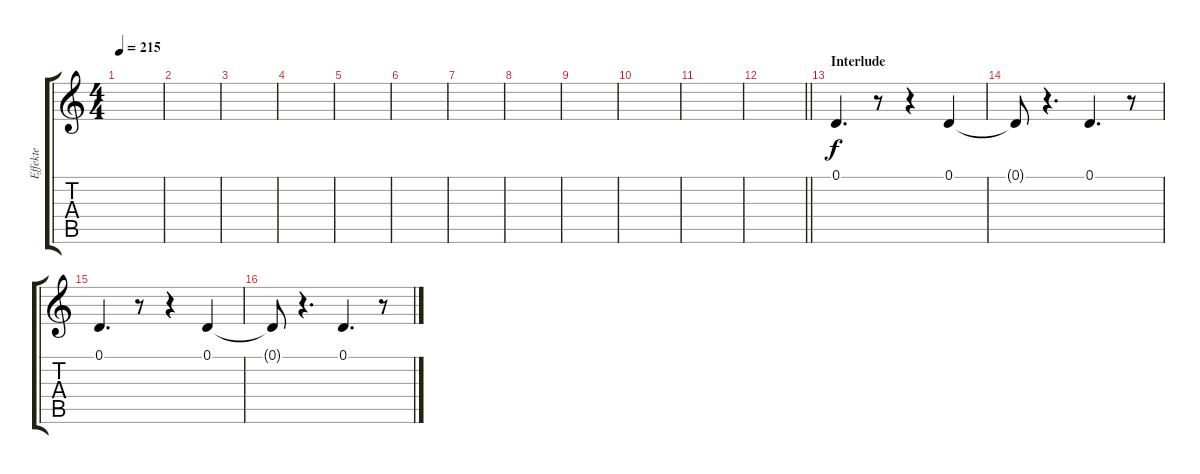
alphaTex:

\track ("Effekte" "Effekte") {instrument applause}
\staff {score tabs}
\tuning (D4 A3 F3 C3 G2 D2) {hide}
\ts (4 4)
\tempo 215
\clef g2
\ks c
|
|
|
|
|
|
|
|
|
|
|
\barLineRight lightlight
|
\section ("" "Interlude")
0.1.4{d dy f} r.8 r.4 0.1.4 |
0.1{t}.8 r.4{d} 0.1.4{d} r.8 |
0.1.4{d} r.8 r.4 0.1.4 |
0.1{t}.8 r.4{d} 0.1.4{d} r.8
